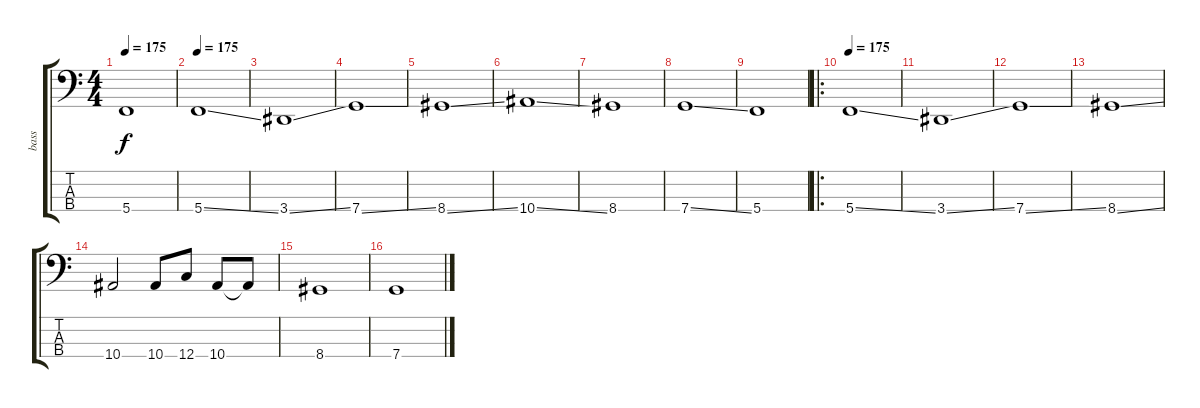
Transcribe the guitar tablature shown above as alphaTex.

\track ("bass" "bass") {instrument electricbasspick}
\staff {score tabs}
\tuning (F2 C2 G1 C1) {hide}
\ts (4 4)
\tempo 175
\clef f4
\ks c
5.4.1{dy f} |
\tempo 175
5.4{ss}.1 |
3.4{ss}.1 |
7.4{ss}.1 |
8.4{ss}.1 |
10.4{ss}.1 |
8.4.1 |
7.4{ss}.1 |
5.4.1 |
\ro
\tempo 175
5.4{ss}.1 |
3.4{ss}.1 |
7.4{ss}.1 |
8.4{ss}.1 |
10.4.2 10.4.8 12.4.8 10.4.8 10.4{t}.8 |
8.4.1 |
7.4{ss}.1
